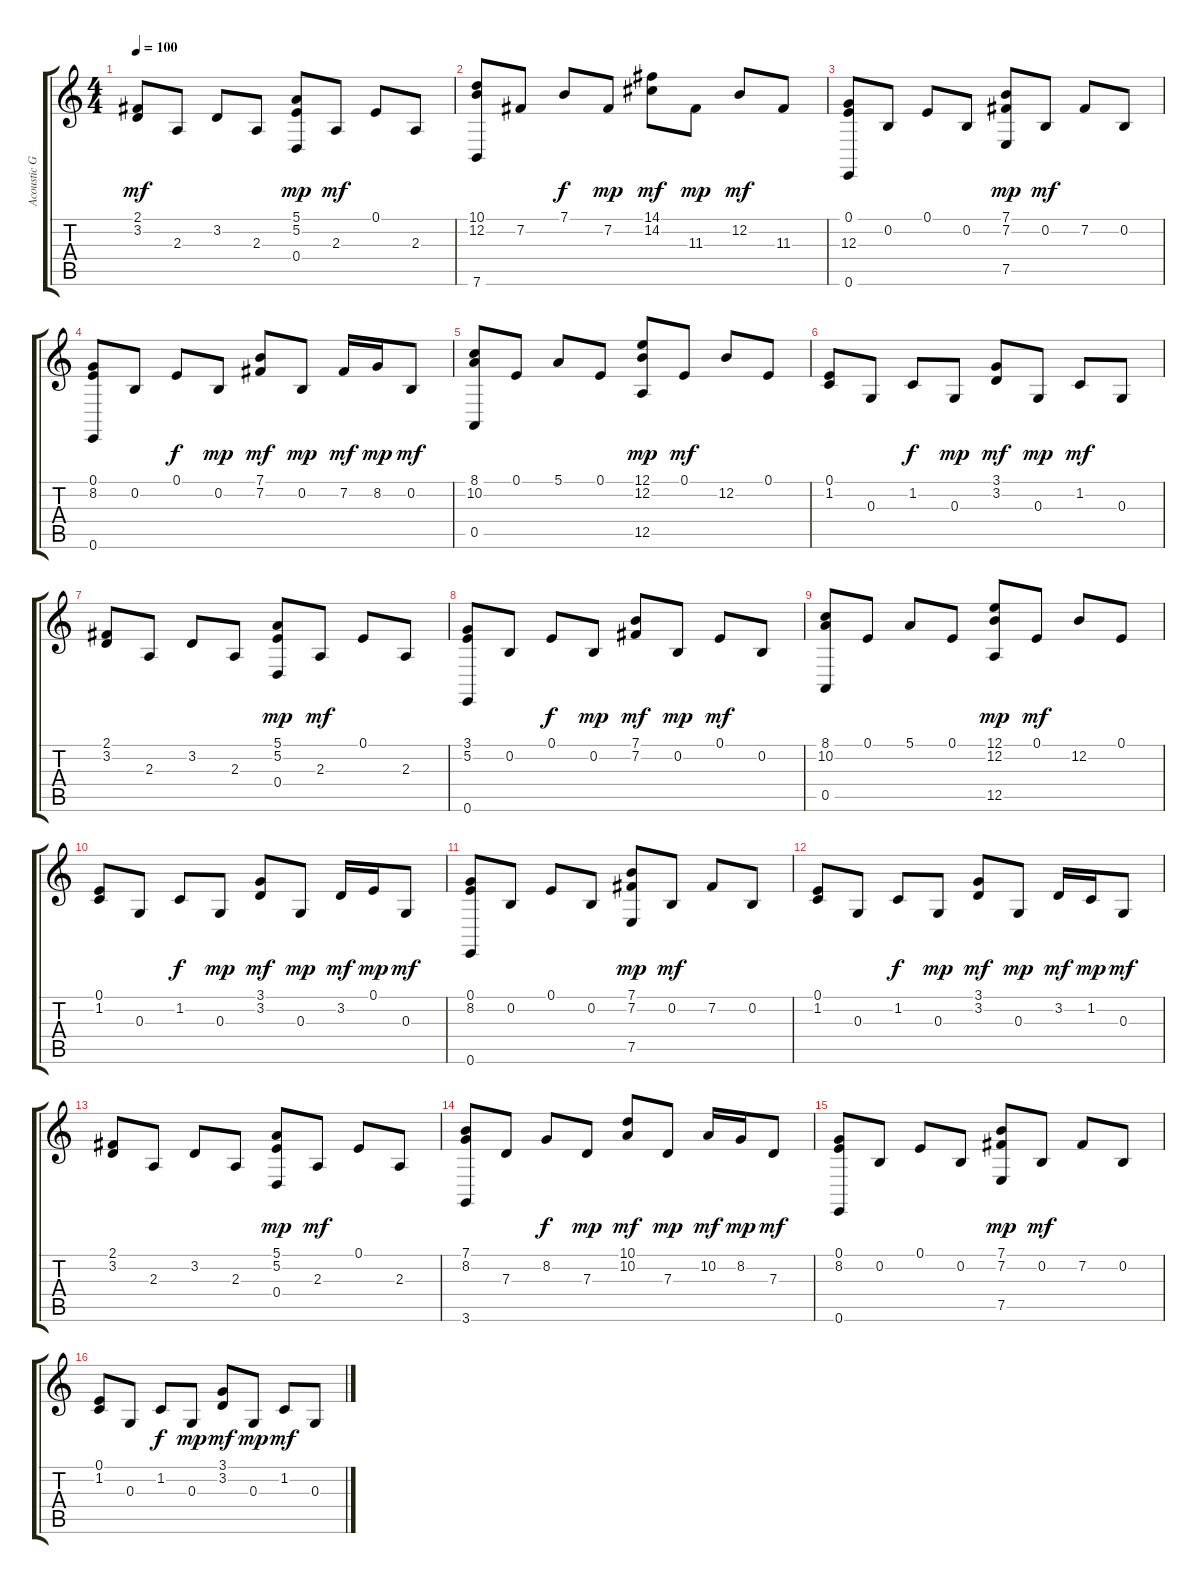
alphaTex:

\track ("Acoustic Grand Piano" "Acoustic G") {instrument acousticgrandpiano}
\staff {score tabs}
\tuning (E4 B3 G3 D3 A2 E2) {hide}
\ts (4 4)
\tempo 100
\clef g2
\ks c
(2.1 3.2).8{dy mf} 2.3.8 3.2.8 2.3.8 (5.1 5.2 0.4).8{dy mp} 2.3.8{dy mf} 0.1.8 2.3.8 |
(10.1 12.2 7.6).8 7.2.8 7.1.8{dy f} 7.2.8{dy mp} (14.1 14.2).8{dy mf} 11.3.8{dy mp} 12.2.8{dy mf} 11.3.8 |
(0.1 12.3 0.6).8 0.2.8 0.1.8 0.2.8 (7.1 7.2 7.5).8{dy mp} 0.2.8{dy mf} 7.2.8 0.2.8 |
(0.1 8.2 0.6).8 0.2.8 0.1.8{dy f} 0.2.8{dy mp} (7.1 7.2).8{dy mf} 0.2.8{dy mp} 7.2.16{dy mf} 8.2.16{dy mp} 0.2.8{dy mf} |
(8.1 10.2 0.5).8 0.1.8 5.1.8 0.1.8 (12.1 12.2 12.5).8{dy mp} 0.1.8{dy mf} 12.2.8 0.1.8 |
(0.1 1.2).8 0.3.8 1.2.8{dy f} 0.3.8{dy mp} (3.1 3.2).8{dy mf} 0.3.8{dy mp} 1.2.8{dy mf} 0.3.8 |
(2.1 3.2).8 2.3.8 3.2.8 2.3.8 (5.1 5.2 0.4).8{dy mp} 2.3.8{dy mf} 0.1.8 2.3.8 |
(3.1 5.2 0.6).8 0.2.8 0.1.8{dy f} 0.2.8{dy mp} (7.1 7.2).8{dy mf} 0.2.8{dy mp} 0.1.8{dy mf} 0.2.8 |
(8.1 10.2 0.5).8 0.1.8 5.1.8 0.1.8 (12.1 12.2 12.5).8{dy mp} 0.1.8{dy mf} 12.2.8 0.1.8 |
(0.1 1.2).8 0.3.8 1.2.8{dy f} 0.3.8{dy mp} (3.1 3.2).8{dy mf} 0.3.8{dy mp} 3.2.16{dy mf} 0.1.16{dy mp} 0.3.8{dy mf} |
(0.1 8.2 0.6).8 0.2.8 0.1.8 0.2.8 (7.1 7.2 7.5).8{dy mp} 0.2.8{dy mf} 7.2.8 0.2.8 |
(0.1 1.2).8 0.3.8 1.2.8{dy f} 0.3.8{dy mp} (3.1 3.2).8{dy mf} 0.3.8{dy mp} 3.2.16{dy mf} 1.2.16{dy mp} 0.3.8{dy mf} |
(2.1 3.2).8 2.3.8 3.2.8 2.3.8 (5.1 5.2 0.4).8{dy mp} 2.3.8{dy mf} 0.1.8 2.3.8 |
(7.1 8.2 3.6).8 7.3.8 8.2.8{dy f} 7.3.8{dy mp} (10.1 10.2).8{dy mf} 7.3.8{dy mp} 10.2.16{dy mf} 8.2.16{dy mp} 7.3.8{dy mf} |
(0.1 8.2 0.6).8 0.2.8 0.1.8 0.2.8 (7.1 7.2 7.5).8{dy mp} 0.2.8{dy mf} 7.2.8 0.2.8 |
(0.1 1.2).8 0.3.8 1.2.8{dy f} 0.3.8{dy mp} (3.1 3.2).8{dy mf} 0.3.8{dy mp} 1.2.8{dy mf} 0.3.8
